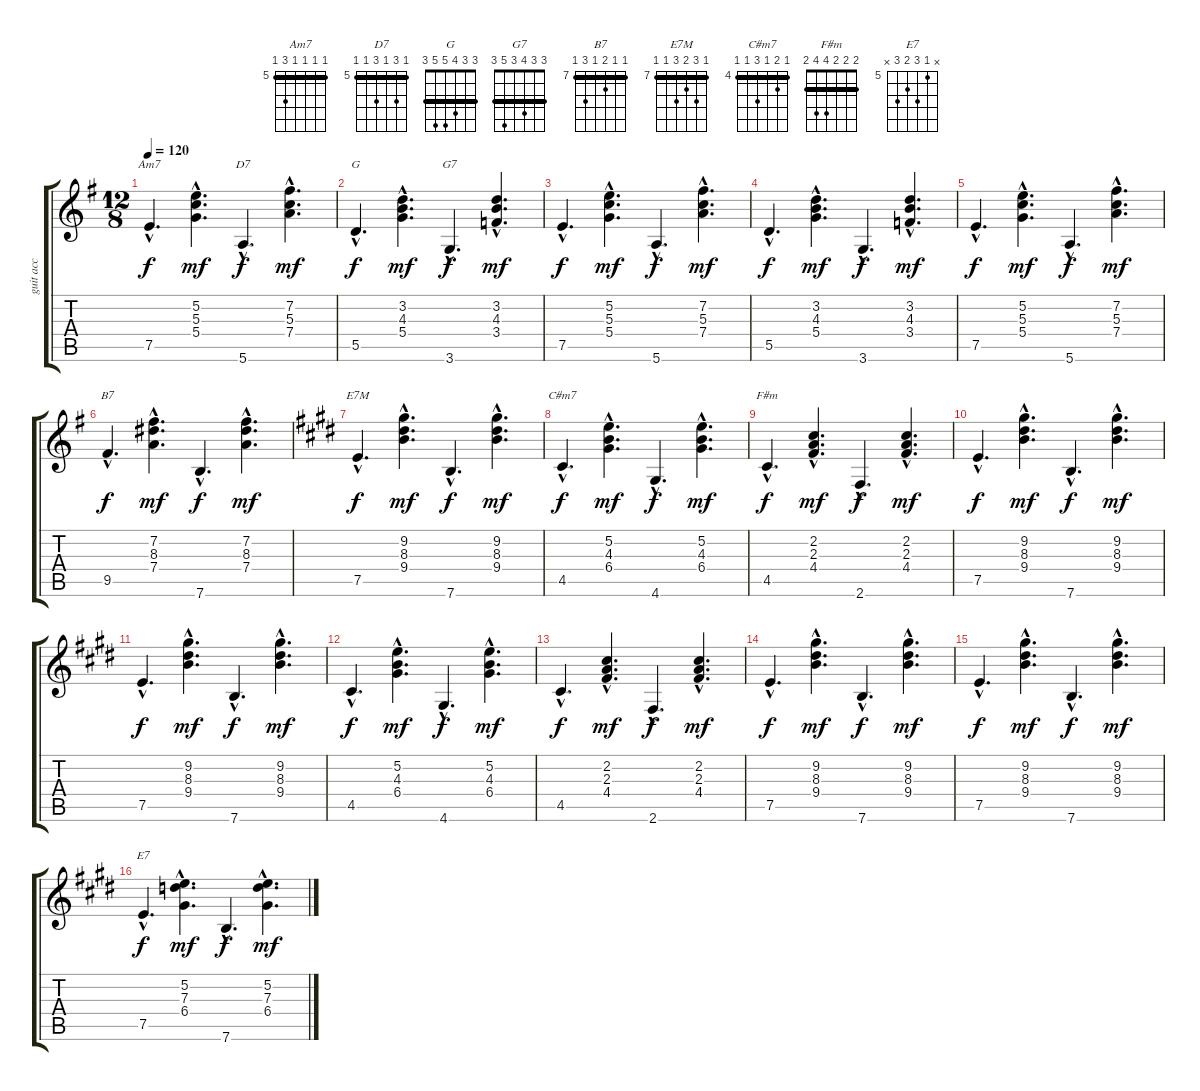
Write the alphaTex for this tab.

\track ("guit acc" "guit acc") {instrument acousticguitarnylon}
\staff {score tabs}
\tuning (E4 B3 G3 D3 A2 E2) {hide}
\chord ("Am7" 5 5 5 5 7 5) {firstfret 5 barre 5}
\chord ("D7" 5 7 5 7 5 5) {firstfret 5 barre 5}
\chord ("G" 3 3 4 5 5 3) {barre 3}
\chord ("G7" 3 3 4 3 5 3) {barre 3}
\chord ("B7" 7 7 8 7 9 7) {firstfret 7 barre 7}
\chord ("E7M" 7 9 8 9 7 7) {firstfret 7 barre 7}
\chord ("C#m7" 4 5 4 6 4 4) {firstfret 4 barre 4}
\chord ("F#m" 2 2 2 4 4 2) {barre 2}
\chord ("E7" x 5 7 6 7 x) {firstfret 5}
\ts (12 8)
\tempo 120
\clef g2
\ks eminor
7.5{hac}.4{d ch "Am7" dy f} (5.2{hac} 5.3{hac} 5.4{hac}).4{d dy mf} 5.6{hac}.4{d ch "D7" dy f} (7.2{hac} 5.3{hac} 7.4{hac}).4{d dy mf} |
5.5{hac}.4{d ch "G" dy f} (3.2{hac} 4.3{hac} 5.4{hac}).4{d dy mf} 3.6{hac}.4{d ch "G7" dy f} (3.2{hac} 4.3{hac} 3.4{hac}).4{d dy mf} |
7.5{hac}.4{d dy f} (5.2{hac} 5.3{hac} 5.4{hac}).4{d dy mf} 5.6{hac}.4{d dy f} (7.2{hac} 5.3{hac} 7.4{hac}).4{d dy mf} |
5.5{hac}.4{d dy f} (3.2{hac} 4.3{hac} 5.4{hac}).4{d dy mf} 3.6{hac}.4{d dy f} (3.2{hac} 4.3{hac} 3.4{hac}).4{d dy mf} |
7.5{hac}.4{d dy f} (5.2{hac} 5.3{hac} 5.4{hac}).4{d dy mf} 5.6{hac}.4{d dy f} (7.2{hac} 5.3{hac} 7.4{hac}).4{d dy mf} |
9.5{hac}.4{d ch "B7" dy f} (7.2{hac} 8.3{hac} 7.4{hac}).4{d dy mf} 7.6{hac}.4{d dy f} (7.2{hac} 8.3{hac} 7.4{hac}).4{d dy mf} |
\ks e
7.5{hac}.4{d ch "E7M" dy f} (9.2{hac} 8.3{hac} 9.4{hac}).4{d dy mf} 7.6{hac}.4{d dy f} (9.2{hac} 8.3{hac} 9.4{hac}).4{d dy mf} |
4.5{hac}.4{d ch "C#m7" dy f} (5.2{hac} 4.3{hac} 6.4{hac}).4{d dy mf} 4.6{hac}.4{d dy f} (5.2{hac} 4.3{hac} 6.4{hac}).4{d dy mf} |
4.5{hac}.4{d ch "F#m" dy f} (2.2{hac} 2.3{hac} 4.4{hac}).4{d dy mf} 2.6{hac}.4{d dy f} (2.2{hac} 2.3{hac} 4.4{hac}).4{d dy mf} |
7.5{hac}.4{d dy f} (9.2{hac} 8.3{hac} 9.4{hac}).4{d dy mf} 7.6{hac}.4{d dy f} (9.2{hac} 8.3{hac} 9.4{hac}).4{d dy mf} |
7.5{hac}.4{d dy f} (9.2{hac} 8.3{hac} 9.4{hac}).4{d dy mf} 7.6{hac}.4{d dy f} (9.2{hac} 8.3{hac} 9.4{hac}).4{d dy mf} |
4.5{hac}.4{d dy f} (5.2{hac} 4.3{hac} 6.4{hac}).4{d dy mf} 4.6{hac}.4{d dy f} (5.2{hac} 4.3{hac} 6.4{hac}).4{d dy mf} |
4.5{hac}.4{d dy f} (2.2{hac} 2.3{hac} 4.4{hac}).4{d dy mf} 2.6{hac}.4{d dy f} (2.2{hac} 2.3{hac} 4.4{hac}).4{d dy mf} |
7.5{hac}.4{d dy f} (9.2{hac} 8.3{hac} 9.4{hac}).4{d dy mf} 7.6{hac}.4{d dy f} (9.2{hac} 8.3{hac} 9.4{hac}).4{d dy mf} |
7.5{hac}.4{d dy f} (9.2{hac} 8.3{hac} 9.4{hac}).4{d dy mf} 7.6{hac}.4{d dy f} (9.2{hac} 8.3{hac} 9.4{hac}).4{d dy mf} |
7.5{hac}.4{d ch "E7" dy f} (5.2{hac} 7.3{hac} 6.4{hac}).4{d dy mf} 7.6{hac}.4{d dy f} (5.2{hac} 7.3{hac} 6.4{hac}).4{d dy mf}
